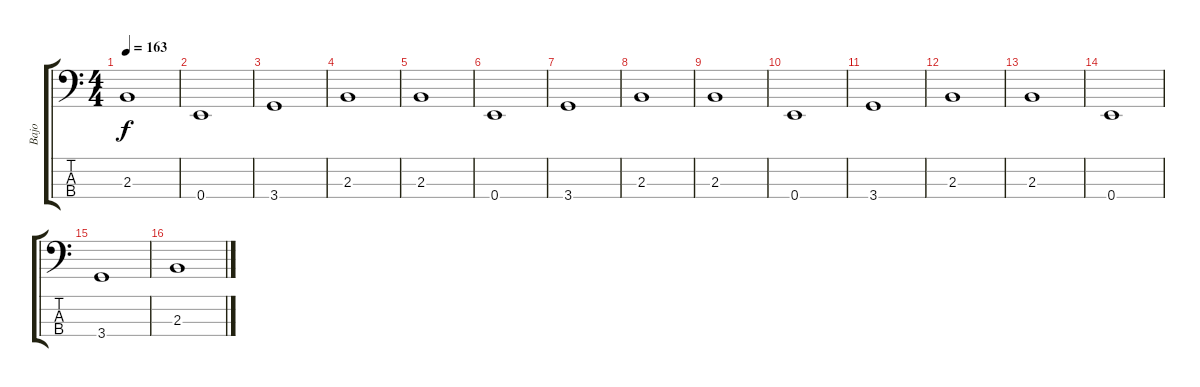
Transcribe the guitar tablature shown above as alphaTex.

\track ("Bajo" "Bajo") {instrument electricbasspick}
\staff {score tabs}
\tuning (G2 D2 A1 E1) {hide}
\ts (4 4)
\tempo 163
\clef f4
\ks c
2.3.1{dy f} |
0.4.1 |
3.4.1 |
2.3.1 |
2.3.1 |
0.4.1 |
3.4.1 |
2.3.1 |
2.3.1 |
0.4.1 |
3.4.1 |
2.3.1 |
2.3.1 |
0.4.1 |
3.4.1 |
2.3.1
